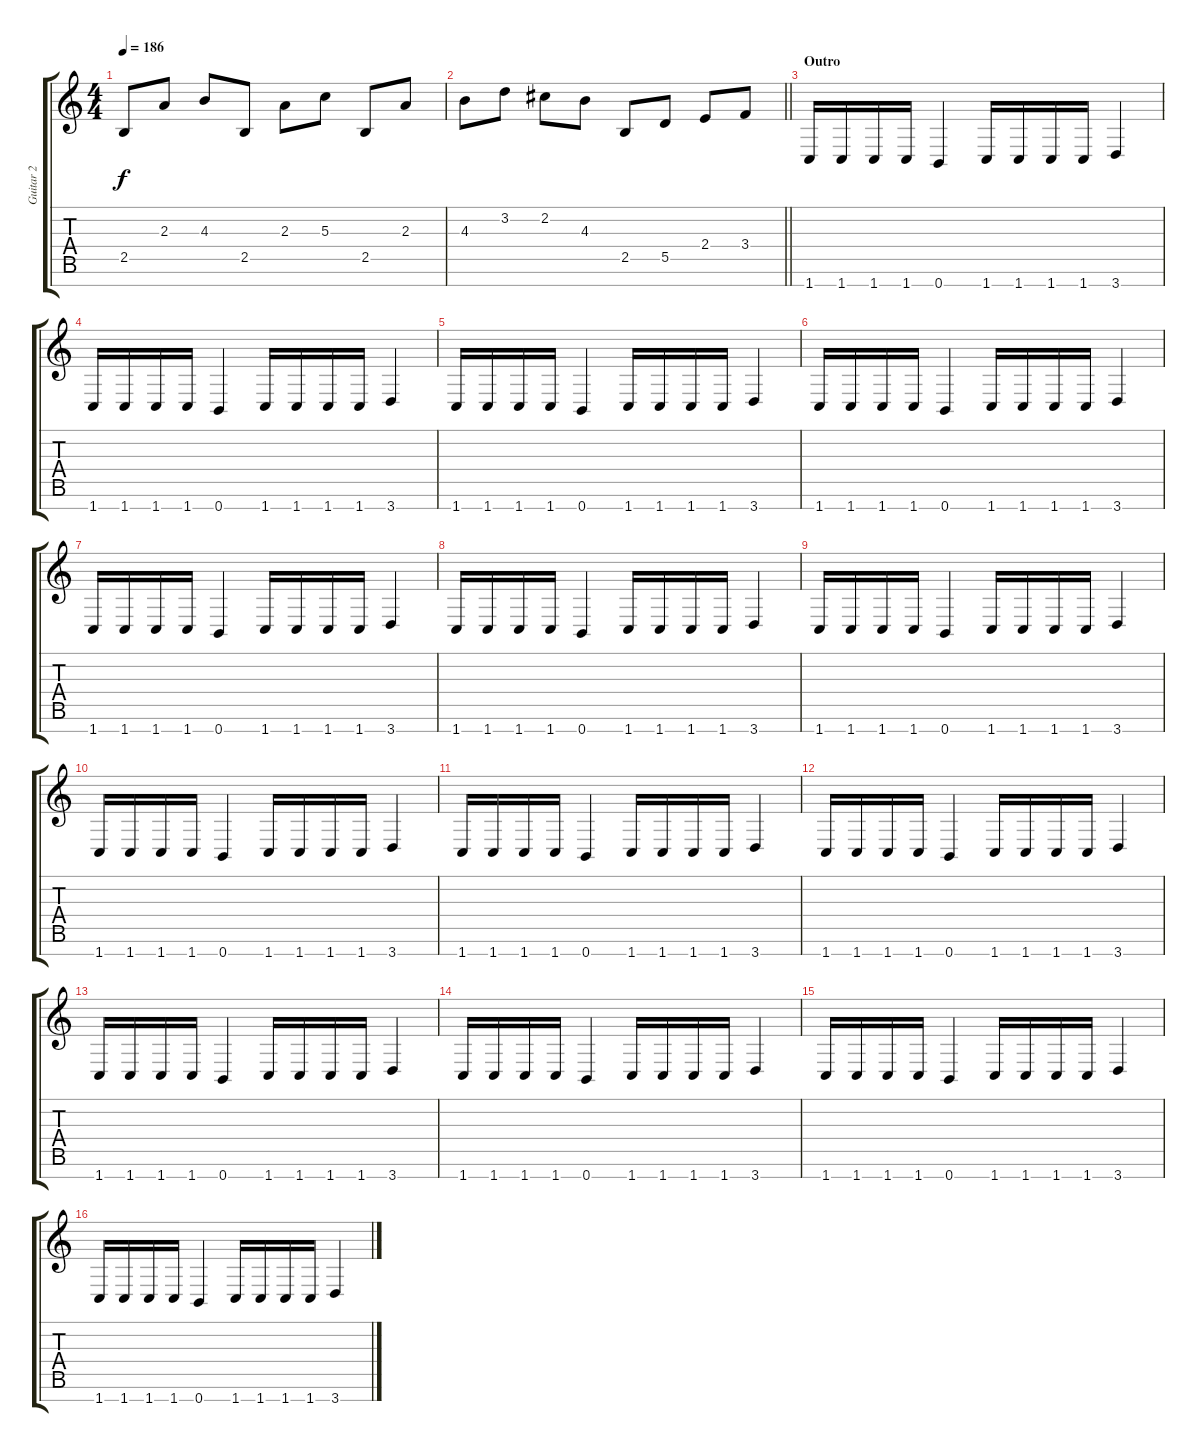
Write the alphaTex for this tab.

\track ("Guitar 2" "Guitar 2") {instrument distortionguitar}
\staff {score tabs}
\tuning (E4 B3 G3 D3 A2 E2 B1) {hide}
\ts (4 4)
\tempo 186
\clef g2
\ks c
2.5.8{dy f} 2.3.8 4.3.8 2.5.8 2.3.8 5.3.8 2.5.8 2.3.8 |
\barLineRight lightlight
4.3.8 3.2.8 2.2.8 4.3.8 2.5.8 5.5.8 2.4.8 3.4.8 |
\section ("" "Outro")
1.7.16 1.7.16 1.7.16 1.7.16 0.7.4 1.7.16 1.7.16 1.7.16 1.7.16 3.7.4 |
1.7.16 1.7.16 1.7.16 1.7.16 0.7.4 1.7.16 1.7.16 1.7.16 1.7.16 3.7.4 |
1.7.16 1.7.16 1.7.16 1.7.16 0.7.4 1.7.16 1.7.16 1.7.16 1.7.16 3.7.4 |
1.7.16 1.7.16 1.7.16 1.7.16 0.7.4 1.7.16 1.7.16 1.7.16 1.7.16 3.7.4 |
1.7.16 1.7.16 1.7.16 1.7.16 0.7.4 1.7.16 1.7.16 1.7.16 1.7.16 3.7.4 |
1.7.16 1.7.16 1.7.16 1.7.16 0.7.4 1.7.16 1.7.16 1.7.16 1.7.16 3.7.4 |
1.7.16 1.7.16 1.7.16 1.7.16 0.7.4 1.7.16 1.7.16 1.7.16 1.7.16 3.7.4 |
1.7.16 1.7.16 1.7.16 1.7.16 0.7.4 1.7.16 1.7.16 1.7.16 1.7.16 3.7.4 |
1.7.16 1.7.16 1.7.16 1.7.16 0.7.4 1.7.16 1.7.16 1.7.16 1.7.16 3.7.4 |
1.7.16 1.7.16 1.7.16 1.7.16 0.7.4 1.7.16 1.7.16 1.7.16 1.7.16 3.7.4 |
1.7.16 1.7.16 1.7.16 1.7.16 0.7.4 1.7.16 1.7.16 1.7.16 1.7.16 3.7.4 |
1.7.16 1.7.16 1.7.16 1.7.16 0.7.4 1.7.16 1.7.16 1.7.16 1.7.16 3.7.4 |
1.7.16 1.7.16 1.7.16 1.7.16 0.7.4 1.7.16 1.7.16 1.7.16 1.7.16 3.7.4 |
1.7.16 1.7.16 1.7.16 1.7.16 0.7.4 1.7.16 1.7.16 1.7.16 1.7.16 3.7.4
